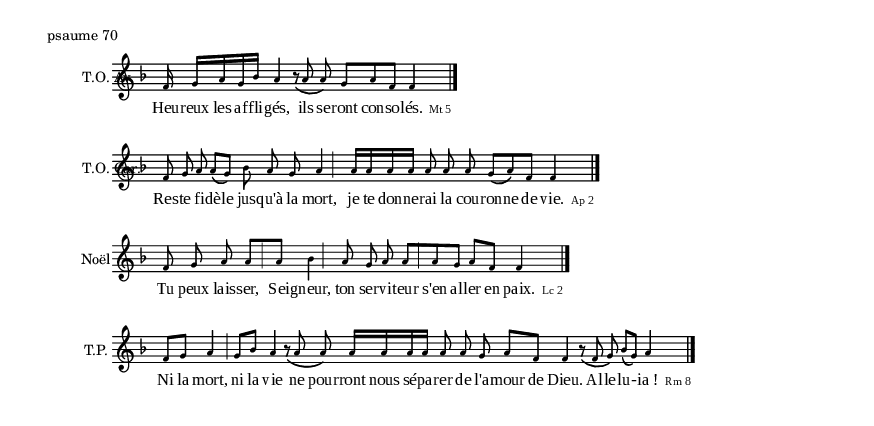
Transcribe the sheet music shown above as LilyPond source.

\version "2.10.0"
\include "definitions.ly"

\markup { psaume 70}



\relative a' { 
	\new Staff {
		\cadenzaOn 		\key f \major
		\set Staff.instrumentName = \markup{ \center-align { T.O. Av. } }
		f16
		g[ a g bes]
		a4
		\espace
		\times 2/3 { r8_\( a a\) }
		\times 2/3 { g[ a f] }
		f4
		\endBar
	}
	\addlyrics {
		 Heu -- reux les af -- fli -- gés, ils se -- ront con -- so -- lés.
		\markup { \citation #"Mt 5" }
	}
}
\relative a' { 
	\new Staff {
		\cadenzaOn 		\key f \major
		\set Staff.instrumentName = \markup{ \center-align { T.O. Car. } }
		\times 2/3 { f8 g a }
		a[\( g\)]
		\times 2/3 { bes a g }
		a4
		\cesure \pespace
		a16[ a a a]
		\times 2/3 { a8 a a }
		\times 2/3 { g[\( a\) f] }
		f4
		\endBar
	}
	\addlyrics {
		 Res -- te fi -- dè -- le jus -- qu'à la mort, je te don -- ne -- rai la cou -- ron -- ne de vie.
		\markup { \citation #"Ap 2" }
	}
}
\relative a' { 
	\new Staff {
		\cadenzaOn 		\key f \major
		\set Staff.instrumentName = \markup{ \center-align { Noël } }
		\times 2/3 { f8 g a }
		a[ \cesure \pespace a]
		bes4 \cesure \pespace		
		\times 2/3 { a8 g a }
		\times 2/3 { a[ \cesure\pespace a g] }
		a[ f]
		f4
		\endBar
	}
	\addlyrics {
		 Tu peux lais -- ser, Sei -- gneur, ton ser -- vi -- teur s'en al -- ler en paix.
		\markup { \citation #"Lc 2" }
	}
}
\relative a' { 
	\new Staff {
		\cadenzaOn 		\key f \major
		\set Staff.instrumentName = \markup{ \center-align { T.P. } }
		f8[ g]
		a4
		\cesure
		g8[ bes]
		a4
		\pespace
		\times 2/3 { r8_\( a a\) }
		a16[ a a a]
		\times 2/3 { a8 a g }
		a[ f]
		f4 
		\times 2/3 { r8_\( f g\) }  bes[\( g\)]  a4
		\endBar
	}
	\addlyrics {
		 Ni la mort, ni la vie ne pour -- ront nous sé -- pa -- rer de l'a -- mour de Dieu.  Al -- le -- lu -- - -- "ia !"
		\markup { \citation #"Rm 8" }
	}
}

